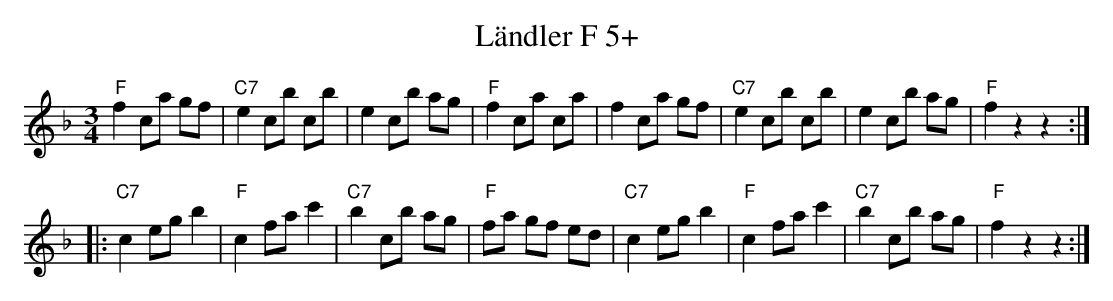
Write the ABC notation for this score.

X:1
T:Ländler F 5+
M:3/4
L:1/8
K:Fmaj
"F"f2 ca gf | "C7"e2 cb cb | e2 cb ag | "F"f2 ca ca | f2 ca gf | "C7"e2 cb cb | e2 cb ag | "F"f2z2z2 ::
"C7"c2 eg b2 | "F"c2 fa c'2 | "C7"b2 cb ag | "F"fa gf ed | "C7"c2 eg b2 | "F"c2 fa c'2 | "C7"b2 cb ag | "F"f2z2z2 :|
